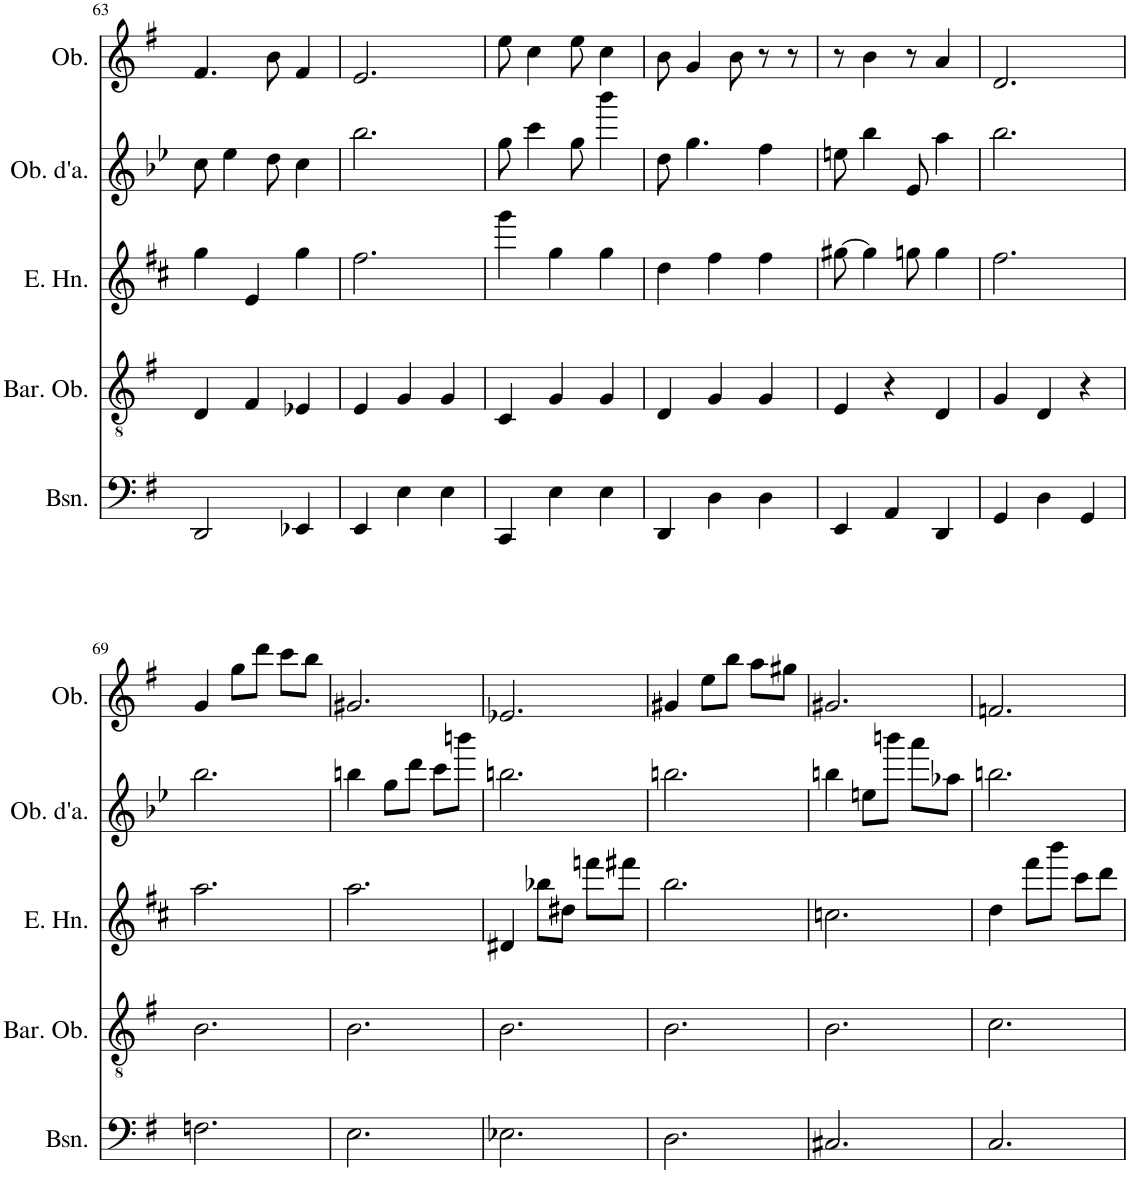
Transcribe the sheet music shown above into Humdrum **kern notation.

**kern	**kern	**kern	**kern	**kern
*part5	*part4	*part3	*part2	*part1
*staff5	*staff4	*staff3	*staff2	*staff1
*I"Bassoon	*I"Baritone Oboe	*I"English Horn	*I"Oboe d'amore	*I"Oboe
*I'Bsn.	*I'Bar. Ob.	*I'E. Hn.	*I'Ob. d'a.	*I'Ob.
!!LO:PB:g=z
*clefF4	*clefGv2	*clefG2	*clefG2	*clefG2
*	*	*Trd4c7	*Trd2c3	*
*k[f#]	*k[f#]	*k[f#c#]	*k[b-e-]	*k[f#]
*M3/4	*M3/4	*M3/4	*M3/4	*M3/4
=63	=63	=63	=63	=63
2DD/	4D/	4gg\	8cc\	4.f#/
.	.	.	4ee-\	.
.	4F#/	4e/	.	.
.	.	.	8dd\	8b\
4EE-X/	4E-X/	4gg\	4cc\	4f#/
=64	=64	=64	=64	=64
4EE/	4E/	2.ff#\	2.bb-\	2.e/
4E\	4G/	.	.	.
4E\	4G/	.	.	.
=65	=65	=65	=65	=65
4CC/	4C/	4ggg\	8gg\	8ee\
.	.	.	4ccc\	4cc\
4E\	4G/	4gg\	.	.
.	.	.	8gg\	8ee\
4E\	4G/	4gg\	4bbb-\	4cc\
=66	=66	=66	=66	=66
4DD/	4D/	4dd\	8dd\	8b\
.	.	.	4.gg\	4g/
4D\	4G/	4ff#\	.	.
.	.	.	.	8b\
4D\	4G/	4ff#\	4ff\	8r
.	.	.	.	8r
=67	=67	=67	=67	=67
4EE/	4E/	[8gg#X\	8een\	8r
.	.	4gg#\]	4bb-\	4b\
4AA/	4r	.	.	.
.	.	8ggn\	8e-/	8r
4DD/	4D/	4gg\	4aa\	4a/
=68	=68	=68	=68	=68
4GG/	4G/	2.ff#\	2.bb-\	2.d/
4D\	4D/	.	.	.
4GG/	4r	.	.	.
!!LO:LB:g=z
=69	=69	=69	=69	=69
2.Fn\	2.B\	2.aa\	2.bb-\	4g/
.	.	.	.	8gg\L
.	.	.	.	8ddd\J
.	.	.	.	8ccc\L
.	.	.	.	8bb\J
=70	=70	=70	=70	=70
2.E\	2.B\	2.aa\	4bbn\	2.g#X/
.	.	.	8gg\L	.
.	.	.	8ddd\J	.
.	.	.	8ccc\L	.
.	.	.	8bbbn\J	.
=71	=71	=71	=71	=71
2.E-X\	2.B\	4d#X/	2.bbn\	2.e-X/
.	.	8bb-X\L	.	.
.	.	8dd#X\J	.	.
.	.	8fffn\L	.	.
.	.	8fff#X\J	.	.
=72	=72	=72	=72	=72
2.D\	2.B\	2.bb\	2.bbn\	4g#X/
.	.	.	.	8ee\L
.	.	.	.	8bb\J
.	.	.	.	8aa\L
.	.	.	.	8gg#X\J
=73	=73	=73	=73	=73
2.C#X/	2.B\	2.ccn\	4bbn\	2.g#X/
.	.	.	8een\L	.
.	.	.	8bbbn\J	.
.	.	.	8aaa\L	.
.	.	.	8aaa-X\J	.
=74	=74	=74	=74	=74
2.C/	2.c\	4dd\	2.bbn\	2.fn/
.	.	8fff#\L	.	.
.	.	8bbb\J	.	.
.	.	8ccc#\L	.	.
.	.	8ddd\J	.	.
=	=	=	=	=
*-	*-	*-	*-	*-
